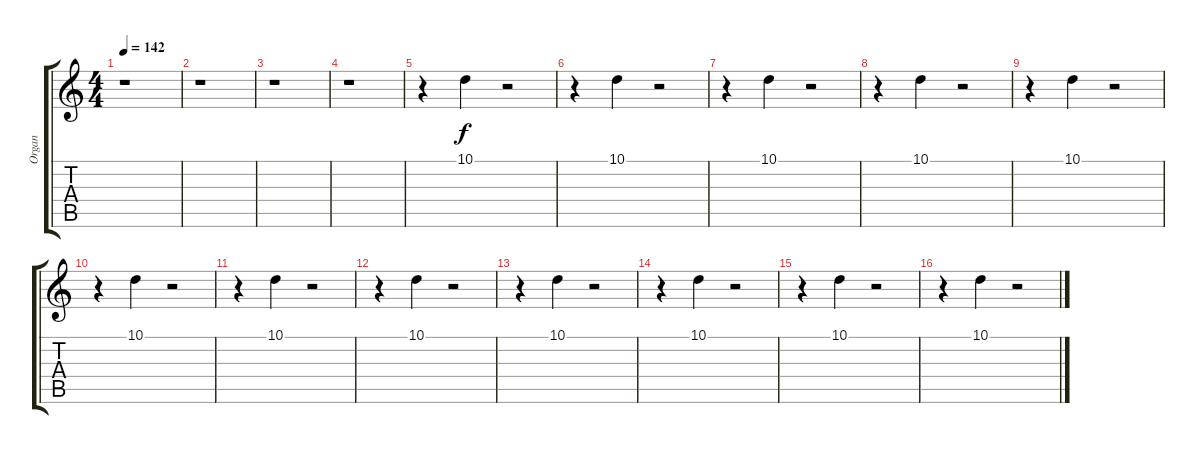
\track ("Organ" "Organ") {instrument drawbarorgan}
\staff {score tabs}
\tuning (E4 B3 G3 D3 A2 E2) {hide}
\ts (4 4)
\tempo 142
\clef g2
\ks c
r.1{dy f instrument drawbarorgan} |
r.1 |
r.1 |
r.1 |
r.4 10.1.4 r.2 |
r.4 10.1.4 r.2 |
r.4 10.1.4 r.2 |
r.4 10.1.4 r.2 |
r.4 10.1.4 r.2 |
r.4 10.1.4 r.2 |
r.4 10.1.4 r.2 |
r.4 10.1.4 r.2 |
r.4 10.1.4 r.2 |
r.4 10.1.4 r.2 |
r.4 10.1.4 r.2 |
r.4 10.1.4 r.2
